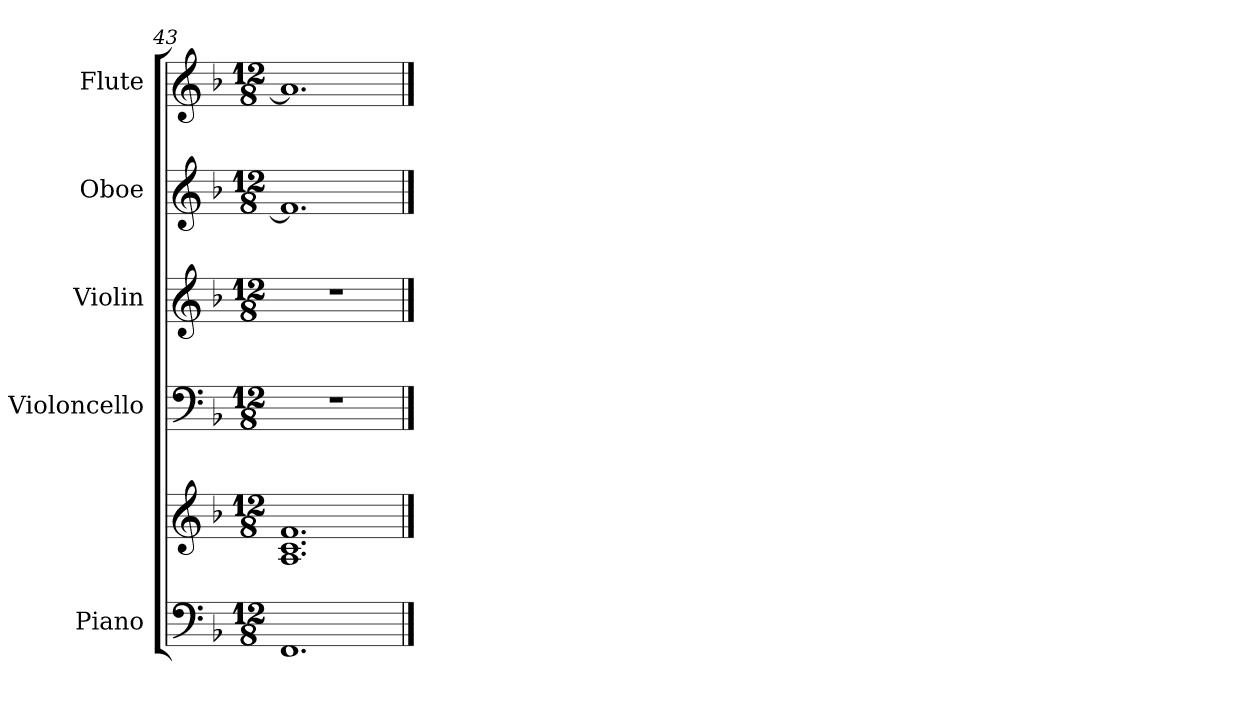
**kern	**kern	**kern	**kern	**kern	**kern
*part5	*part5	*part4	*part3	*part2	*part1
*staff6	*staff5	*staff4	*staff3	*staff2	*staff1
*I"Piano	*	*I"Violoncello	*I"Violin	*I"Oboe	*I"Flute
*I'Pno.	*	*I'Vc.	*I'Vln.	*I'Ob.	*I'Fl.
*clefF4	*clefG2	*clefF4	*clefG2	*clefG2	*clefG2
*k[b-]	*k[b-]	*k[b-]	*k[b-]	*k[b-]	*k[b-]
*M12/8	*M12/8	*M12/8	*M12/8	*M12/8	*M12/8
=43	=43	=43	=43	=43	=43
1.FF	1.A 1.c 1.f	1.r	1.r	1.f]	1.a]
==	==	==	==	==	==
*-	*-	*-	*-	*-	*-
